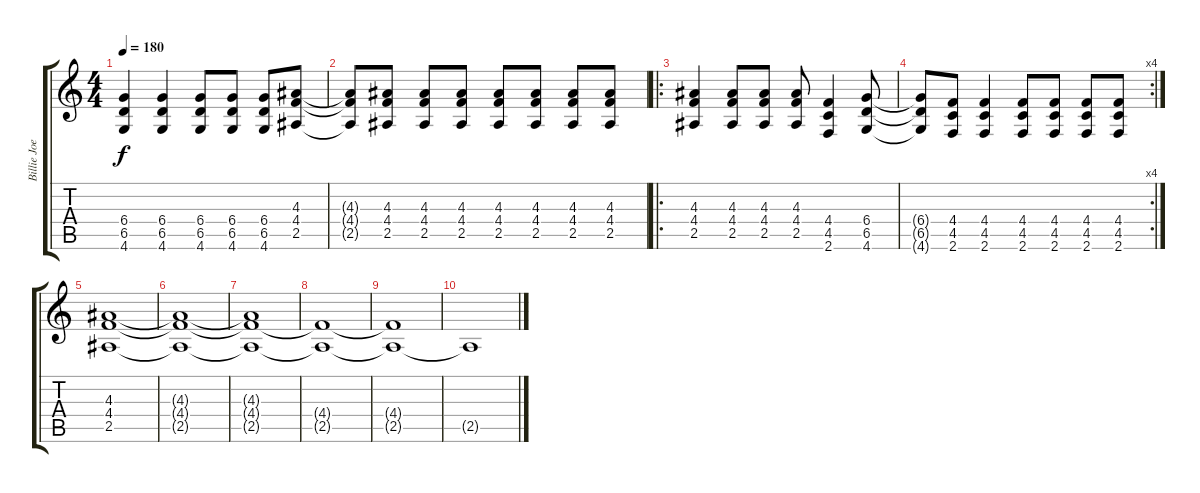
\track ("Billie Joe" "Billie Joe") {instrument overdrivenguitar}
\staff {score tabs}
\tuning (Eb4 Bb3 Gb3 Db3 Ab2 Eb2) {hide}
\ts (4 4)
\tempo 180
\clef g2
\ks c
(6.4 6.5 4.6).4{dy f} (6.4 6.5 4.6).4 (6.4 6.5 4.6).8 (6.4 6.5 4.6).8 (6.4 6.5 4.6).8 (4.3 4.4 2.5).8 |
(4.3{t} 4.4{t} 2.5{t}).8 (4.3 4.4 2.5).8 (4.3 4.4 2.5).8 (4.3 4.4 2.5).8 (4.3 4.4 2.5).8 (4.3 4.4 2.5).8 (4.3 4.4 2.5).8 (4.3 4.4 2.5).8 |
\ro
(4.3 4.4 2.5).4 (4.3 4.4 2.5).8 (4.3 4.4 2.5).8 (4.3 4.4 2.5).8 (4.4 4.5 2.6).4 (6.4 6.5 4.6).8 |
\rc 4
(6.4{t} 6.5{t} 4.6{t}).8 (4.4 4.5 2.6).8 (4.4 4.5 2.6).4 (4.4 4.5 2.6).8 (4.4 4.5 2.6).8 (4.4 4.5 2.6).8 (4.4 4.5 2.6).8 |
(4.3 4.4 2.5).1 |
(4.3{t} 4.4{t} 2.5{t}).1 |
(4.3{t} 4.4{t} 2.5{t}).1 |
(4.4{t} 2.5{t}).1 |
(4.4{t} 2.5{t}).1 |
2.5{t}.1
